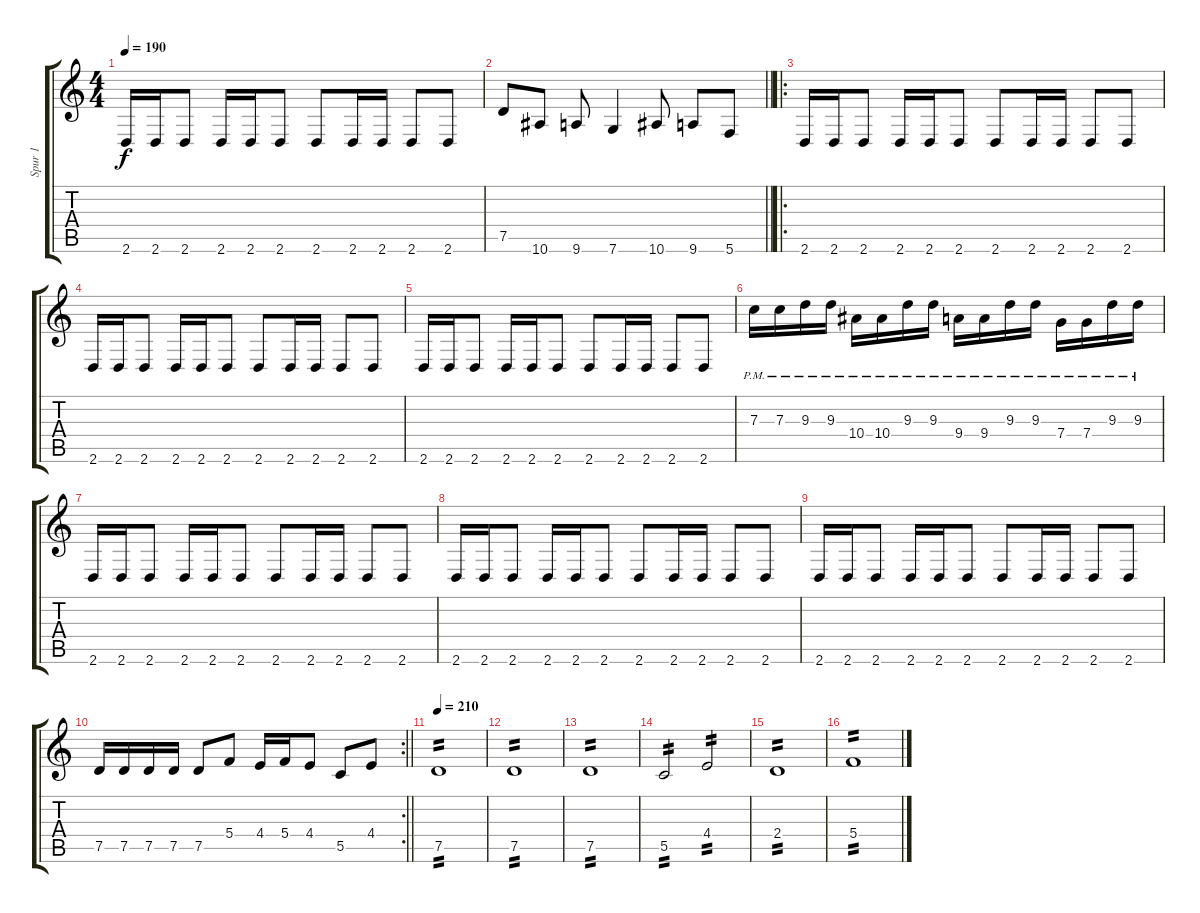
\track ("Spur 1" "Spur 1") {instrument distortionguitar}
\staff {score tabs}
\tuning (D4 A3 F3 C3 G2 C2) {hide}
\ts (4 4)
\tempo 190
\clef g2
\ks c
2.6.16{dy f} 2.6.16 2.6.8 2.6.16 2.6.16 2.6.8 2.6.8 2.6.16 2.6.16 2.6.8 2.6.8 |
\barLineRight lightlight
7.5.8 10.6.8 9.6.8 7.6.4 10.6.8 9.6.8 5.6.8 |
\ro
2.6.16 2.6.16 2.6.8 2.6.16 2.6.16 2.6.8 2.6.8 2.6.16 2.6.16 2.6.8 2.6.8 |
2.6.16 2.6.16 2.6.8 2.6.16 2.6.16 2.6.8 2.6.8 2.6.16 2.6.16 2.6.8 2.6.8 |
2.6.16 2.6.16 2.6.8 2.6.16 2.6.16 2.6.8 2.6.8 2.6.16 2.6.16 2.6.8 2.6.8 |
7.3{pm}.16 7.3{pm}.16 9.3{pm}.16 9.3{pm}.16 10.4{pm}.16 10.4{pm}.16 9.3{pm}.16 9.3{pm}.16 9.4{pm}.16 9.4{pm}.16 9.3{pm}.16 9.3{pm}.16 7.4{pm}.16 7.4{pm}.16 9.3{pm}.16 9.3{pm}.16 |
2.6.16 2.6.16 2.6.8 2.6.16 2.6.16 2.6.8 2.6.8 2.6.16 2.6.16 2.6.8 2.6.8 |
2.6.16 2.6.16 2.6.8 2.6.16 2.6.16 2.6.8 2.6.8 2.6.16 2.6.16 2.6.8 2.6.8 |
2.6.16 2.6.16 2.6.8 2.6.16 2.6.16 2.6.8 2.6.8 2.6.16 2.6.16 2.6.8 2.6.8 |
\rc 2
\barLineRight lightlight
7.5.16 7.5.16 7.5.16 7.5.16 7.5.8 5.4.8 4.4.16 5.4.16 4.4.8 5.5.8 4.4.8 |
\tempo 210
7.5.1{tp 2} |
7.5.1{tp 2} |
7.5.1{tp 2} |
5.5.2{tp 2} 4.4.2{tp 2} |
2.4.1{tp 2} |
5.4.1{tp 2}
